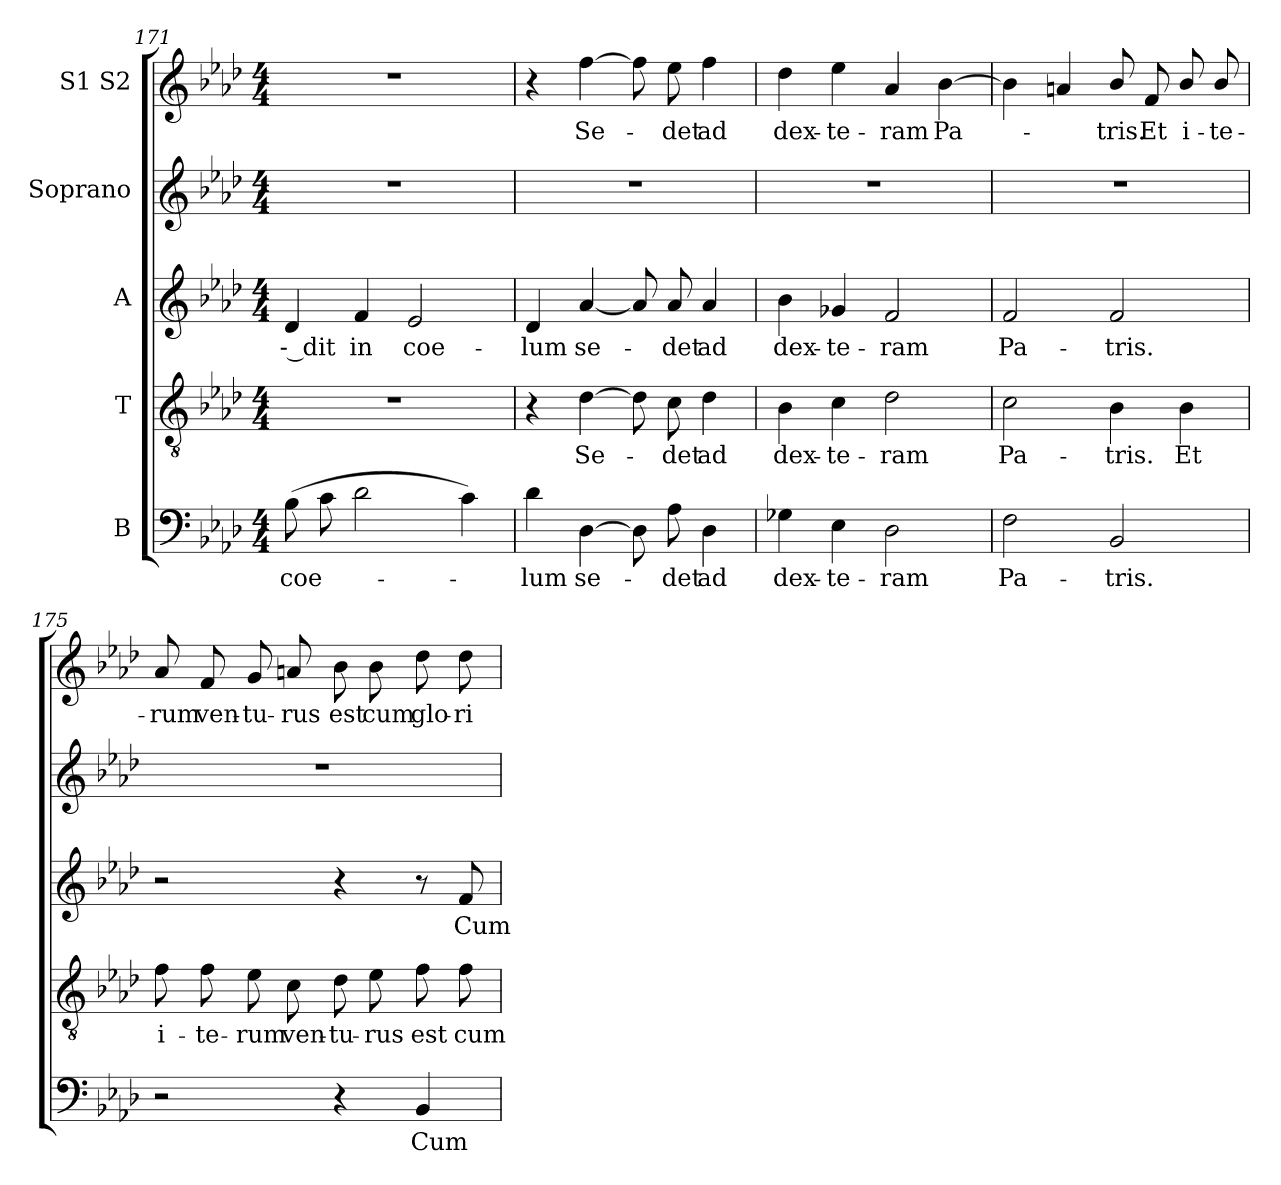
**kern	**text	**kern	**text	**kern	**text	**kern	**kern	**text
*part5	*part5	*part4	*part4	*part3	*part3	*part2	*part1	*part1
*staff5	*staff5	*staff4	*staff4	*staff3	*staff3	*staff2	*staff1	*staff1
*I"B	*	*I"T	*	*I"A	*	*I"Soprano	*I"S1 S2	*
*clefF4	*	*clefGv2	*	*clefG2	*	*clefG2	*clefG2	*
*	*	*ITrd7c12	*	*	*	*	*	*
*k[b-e-a-d-]	*	*k[b-e-a-d-]	*	*k[b-e-a-d-]	*	*k[b-e-a-d-]	*k[b-e-a-d-]	*
*f:	*	*f:	*	*f:	*	*f:	*f:	*
*M4/4	*	*M4/4	*	*M4/4	*	*M4/4	*M4/4	*
=171	=171	=171	=171	=171	=171	=171	=171	=171
!	!LO:LY:b:color=#000000	!	!	!	!	!	!	!
!	!	!	!	!	!LO:LY:b:color=#000000	!	!	!
(8B-i\	coe-	1r	.	4d-i/	-- dit	1r	1r	.
8ci\	.	.	.	.	.	.	.	.
!	!	!	!	!	!LO:LY:b:color=#000000	!	!	!
2d-i\	.	.	.	4fi/	in	.	.	.
!	!	!	!	!	!LO:LY:b:color=#000000	!	!	!
.	.	.	.	2e-i/	coe-	.	.	.
4ci\)	.	.	.	.	.	.	.	.
=172	=172	=172	=172	=172	=172	=172	=172	=172
!	!LO:LY:b:color=#000000	!	!	!	!	!	!	!
!	!	!	!	!	!LO:LY:b:color=#000000	!	!	!
4d-i\	-lum	4r	.	4d-i/	-lum	1r	4r	.
!	!LO:LY:b:color=#000000	!	!	!	!	!	!	!
!	!	!	!LO:LY:b:color=#000000	!	!	!	!	!
!	!	!	!	!	!LO:LY:b:color=#000000	!	!	!
!	!	!	!	!	!	!	!	!LO:LY:b:color=#000000
[4D-i\	se-	[4D-i\	Se-	[4a-i/	se-	.	[4ffi\	Se-
8D-i\]	.	8D-i\]	.	8a-i/]	.	.	8ffi\]	.
!	!LO:LY:b:color=#000000	!	!	!	!	!	!	!
!	!	!	!LO:LY:b:color=#000000	!	!	!	!	!
!	!	!	!	!	!LO:LY:b:color=#000000	!	!	!
!	!	!	!	!	!	!	!	!LO:LY:b:color=#000000
8A-i\	-det	8Ci\	-det	8a-i/	-det	.	8ee-i\	-det
!	!LO:LY:b:color=#000000	!	!	!	!	!	!	!
!	!	!	!LO:LY:b:color=#000000	!	!	!	!	!
!	!	!	!	!	!LO:LY:b:color=#000000	!	!	!
!	!	!	!	!	!	!	!	!LO:LY:b:color=#000000
4D-i\	ad	4D-i\	ad	4a-i/	ad	.	4ffi\	ad
=173	=173	=173	=173	=173	=173	=173	=173	=173
!	!LO:LY:b:color=#000000	!	!	!	!	!	!	!
!	!	!	!LO:LY:b:color=#000000	!	!	!	!	!
!	!	!	!	!	!LO:LY:b:color=#000000	!	!	!
!	!	!	!	!	!	!	!	!LO:LY:b:color=#000000
4G-Xi\	dex-	4BB-i\	dex-	4b-i\	dex-	1r	4dd-i\	dex-
!	!LO:LY:b:color=#000000	!	!	!	!	!	!	!
!	!	!	!LO:LY:b:color=#000000	!	!	!	!	!
!	!	!	!	!	!LO:LY:b:color=#000000	!	!	!
!	!	!	!	!	!	!	!	!LO:LY:b:color=#000000
4E-i\	-te-	4Ci\	-te-	4g-Xi/	-te-	.	4ee-i\	-te-
!	!LO:LY:b:color=#000000	!	!	!	!	!	!	!
!	!	!	!LO:LY:b:color=#000000	!	!	!	!	!
!	!	!	!	!	!LO:LY:b:color=#000000	!	!	!
!	!	!	!	!	!	!	!	!LO:LY:b:color=#000000
2D-i\	-ram	2D-i\	-ram	2fi/	-ram	.	4a-i/	-ram
!	!	!	!	!	!	!	!	!LO:LY:b:color=#000000
.	.	.	.	.	.	.	[4b-i\	Pa-
=174	=174	=174	=174	=174	=174	=174	=174	=174
!	!LO:LY:b:color=#000000	!	!	!	!	!	!	!
!	!	!	!LO:LY:b:color=#000000	!	!	!	!	!
!	!	!	!	!	!LO:LY:b:color=#000000	!	!	!
2Fi\	Pa-	2Ci\	Pa-	2fi/	Pa-	1r	4b-i\]	.
.	.	.	.	.	.	.	4ani/	.
!	!LO:LY:b:color=#000000	!	!	!	!	!	!	!
!	!	!	!LO:LY:b:color=#000000	!	!	!	!	!
!	!	!	!	!	!LO:LY:b:color=#000000	!	!	!
!	!	!	!	!	!	!	!	!LO:LY:b:color=#000000
2BB-i/	-tris.	4BB-i\	-tris.	2fi/	-tris.	.	8b-i/	-tris.
!	!	!	!	!	!	!	!	!LO:LY:b:color=#000000
.	.	.	.	.	.	.	8fi/	Et
!	!	!	!LO:LY:b:color=#000000	!	!	!	!	!
!	!	!	!	!	!	!	!	!LO:LY:b:color=#000000
.	.	4BB-i\	Et	.	.	.	8b-i/	i-
!	!	!	!	!	!	!	!	!LO:LY:b:color=#000000
.	.	.	.	.	.	.	8b-i/	-te-
!!LO:PB:g=z
=175	=175	=175	=175	=175	=175	=175	=175	=175
!	!	!	!LO:LY:b:color=#000000	!	!	!	!	!
!	!	!	!	!	!	!	!	!LO:LY:b:color=#000000
2r	.	8Fi\	i-	2r	.	1r	8a-i/	-rum
!	!	!	!LO:LY:b:color=#000000	!	!	!	!	!
!	!	!	!	!	!	!	!	!LO:LY:b:color=#000000
.	.	8Fi\	-te-	.	.	.	8fi/	ven-
!	!	!	!LO:LY:b:color=#000000	!	!	!	!	!
!	!	!	!	!	!	!	!	!LO:LY:b:color=#000000
.	.	8E-i\	-rum	.	.	.	8gi/	-tu-
!	!	!	!LO:LY:b:color=#000000	!	!	!	!	!
!	!	!	!	!	!	!	!	!LO:LY:b:color=#000000
.	.	8Ci\	ven-	.	.	.	8ani/	-rus
!	!	!	!LO:LY:b:color=#000000	!	!	!	!	!
!	!	!	!	!	!	!	!	!LO:LY:b:color=#000000
4r	.	8D-i\	-tu-	4r	.	.	8b-i\	est
!	!	!	!LO:LY:b:color=#000000	!	!	!	!	!
!	!	!	!	!	!	!	!	!LO:LY:b:color=#000000
.	.	8E-i\	-rus	.	.	.	8b-i\	cum
!	!LO:LY:b:color=#000000	!	!	!	!	!	!	!
!	!	!	!LO:LY:b:color=#000000	!	!	!	!	!
!	!	!	!	!	!	!	!	!LO:LY:b:color=#000000
4BB-i/	Cum	8Fi\	est	8r	.	.	8dd-i\	glo-
!	!	!	!LO:LY:b:color=#000000	!	!	!	!	!
!	!	!	!	!	!LO:LY:b:color=#000000	!	!	!
!	!	!	!	!	!	!	!	!LO:LY:b:color=#000000
.	.	8Fi\	cum	8fi/	Cum	.	8dd-i\	-ri
=	=	=	=	=	=	=	=	=
*-	*-	*-	*-	*-	*-	*-	*-	*-
